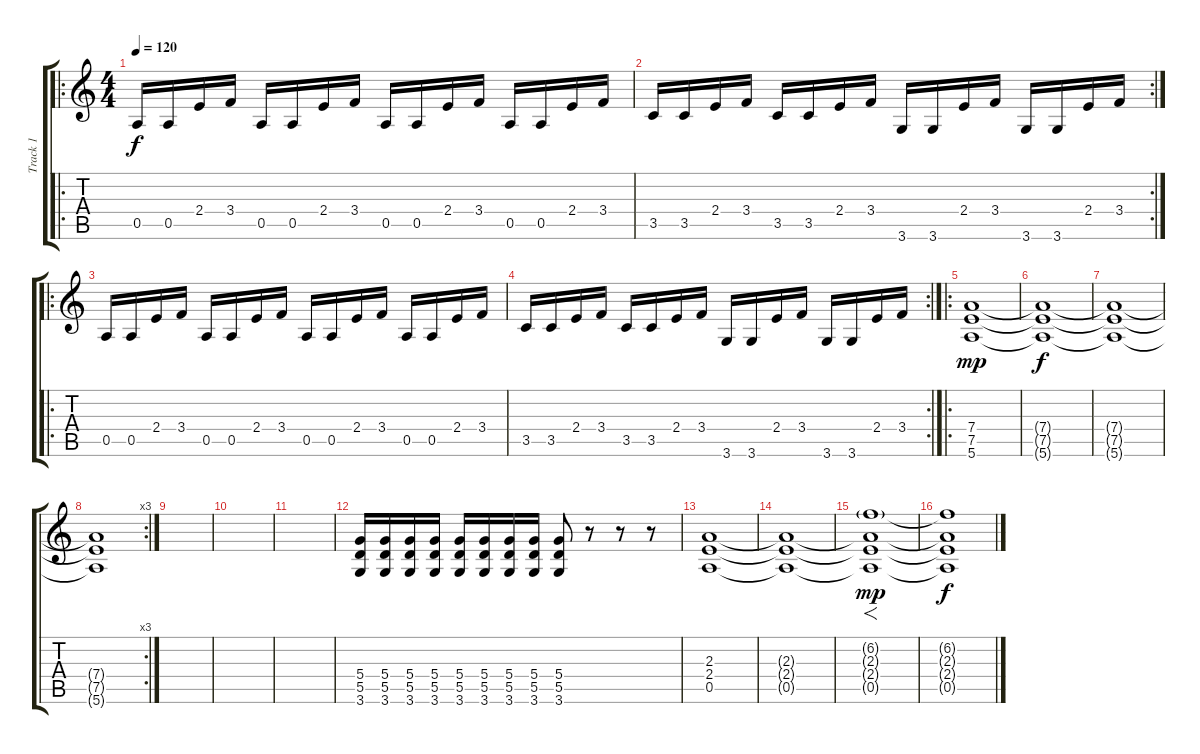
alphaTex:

\track ("Track 1" "Track 1") {instrument distortionguitar}
\staff {score tabs}
\tuning (E4 B3 G3 D3 A2 E2) {hide}
\ro
\ts (4 4)
\tempo 120
\clef g2
\ks c
0.5.16{dy f} 0.5.16 2.4.16 3.4.16 0.5.16 0.5.16 2.4.16 3.4.16 0.5.16 0.5.16 2.4.16 3.4.16 0.5.16 0.5.16 2.4.16 3.4.16 |
\rc 2
3.5.16 3.5.16 2.4.16 3.4.16 3.5.16 3.5.16 2.4.16 3.4.16 3.6.16 3.6.16 2.4.16 3.4.16 3.6.16 3.6.16 2.4.16 3.4.16 |
\ro
0.5.16 0.5.16 2.4.16 3.4.16 0.5.16 0.5.16 2.4.16 3.4.16 0.5.16 0.5.16 2.4.16 3.4.16 0.5.16 0.5.16 2.4.16 3.4.16 |
\rc 2
3.5.16 3.5.16 2.4.16 3.4.16 3.5.16 3.5.16 2.4.16 3.4.16 3.6.16 3.6.16 2.4.16 3.4.16 3.6.16 3.6.16 2.4.16 3.4.16 |
\ro
(7.4 7.5 5.6).1{dy mp} |
(7.4{t} 7.5{t} 5.6{t}).1{dy f} |
(7.4{t} 7.5{t} 5.6{t}).1 |
\rc 3
(7.4{t} 7.5{t} 5.6{t}).1 |
|
|
|
(5.4 5.5 3.6).16 (5.4 5.5 3.6).16 (5.4 5.5 3.6).16 (5.4 5.5 3.6).16 (5.4 5.5 3.6).16 (5.4 5.5 3.6).16 (5.4 5.5 3.6).16 (5.4 5.5 3.6).16 (5.4 5.5 3.6).8 r.8 r.8 r.8 |
(2.3 2.4 0.5).1 |
(2.3{t} 2.4{t} 0.5{t}).1 |
(6.2{g} 2.3{t} 2.4{t} 0.5{t}).1{f dy mp} |
(6.2{t} 2.3{t} 2.4{t} 0.5{t}).1{dy f}
